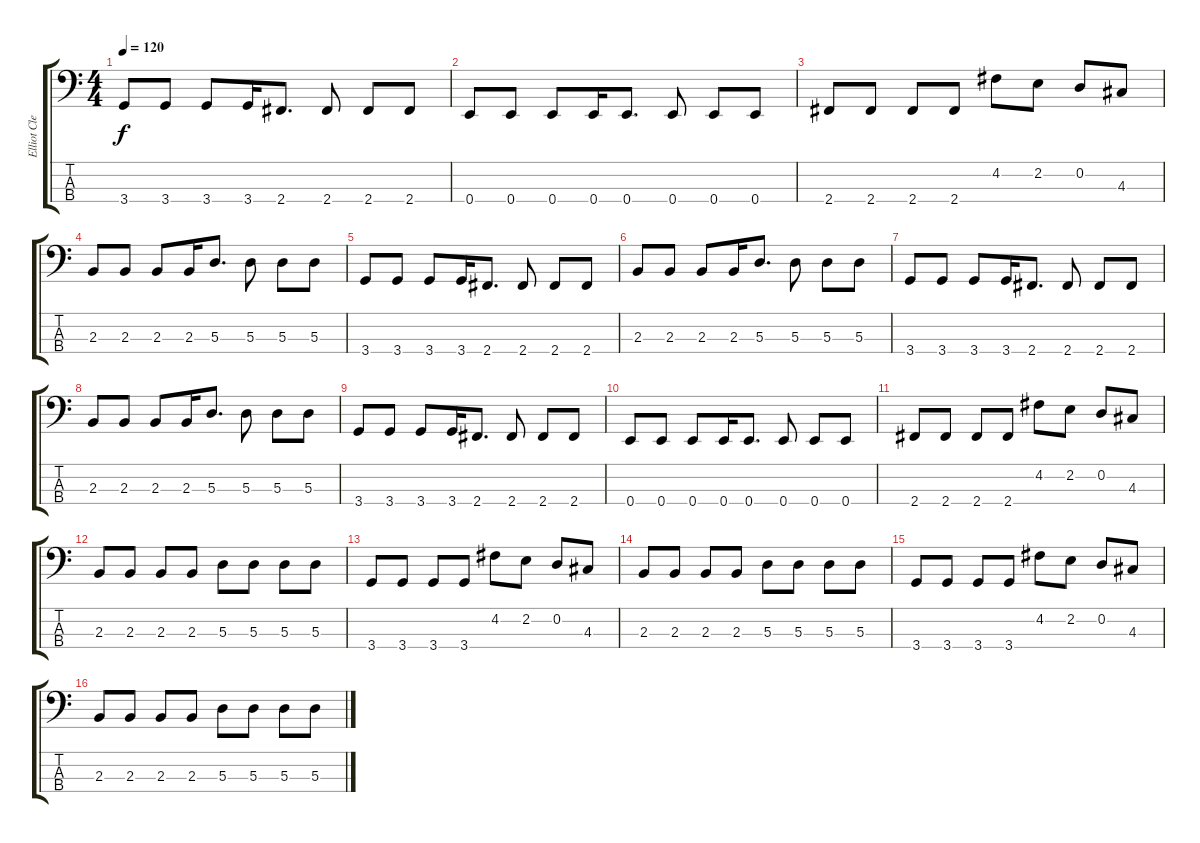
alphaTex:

\track ("Elliot Clean" "Elliot Cle") {instrument electricbasspick}
\staff {score tabs}
\tuning (G2 D2 A1 E1) {hide}
\ts (4 4)
\tempo 120
\clef f4
\ks c
3.4.8{dy f} 3.4.8 3.4.8 3.4.16 2.4.8{d} 2.4.8 2.4.8 2.4.8 |
0.4.8 0.4.8 0.4.8 0.4.16 0.4.8{d} 0.4.8 0.4.8 0.4.8 |
2.4.8 2.4.8 2.4.8 2.4.8 4.2.8 2.2.8 0.2.8 4.3.8 |
2.3.8 2.3.8 2.3.8 2.3.16 5.3.8{d} 5.3.8 5.3.8 5.3.8 |
3.4.8 3.4.8 3.4.8 3.4.16 2.4.8{d} 2.4.8 2.4.8 2.4.8 |
2.3.8 2.3.8 2.3.8 2.3.16 5.3.8{d} 5.3.8 5.3.8 5.3.8 |
3.4.8 3.4.8 3.4.8 3.4.16 2.4.8{d} 2.4.8 2.4.8 2.4.8 |
2.3.8 2.3.8 2.3.8 2.3.16 5.3.8{d} 5.3.8 5.3.8 5.3.8 |
3.4.8 3.4.8 3.4.8 3.4.16 2.4.8{d} 2.4.8 2.4.8 2.4.8 |
0.4.8 0.4.8 0.4.8 0.4.16 0.4.8{d} 0.4.8 0.4.8 0.4.8 |
2.4.8 2.4.8 2.4.8 2.4.8 4.2.8 2.2.8 0.2.8 4.3.8 |
2.3.8 2.3.8 2.3.8 2.3.8 5.3.8 5.3.8 5.3.8 5.3.8 |
3.4.8 3.4.8 3.4.8 3.4.8 4.2.8 2.2.8 0.2.8 4.3.8 |
2.3.8 2.3.8 2.3.8 2.3.8 5.3.8 5.3.8 5.3.8 5.3.8 |
3.4.8 3.4.8 3.4.8 3.4.8 4.2.8 2.2.8 0.2.8 4.3.8 |
2.3.8 2.3.8 2.3.8 2.3.8 5.3.8 5.3.8 5.3.8 5.3.8
